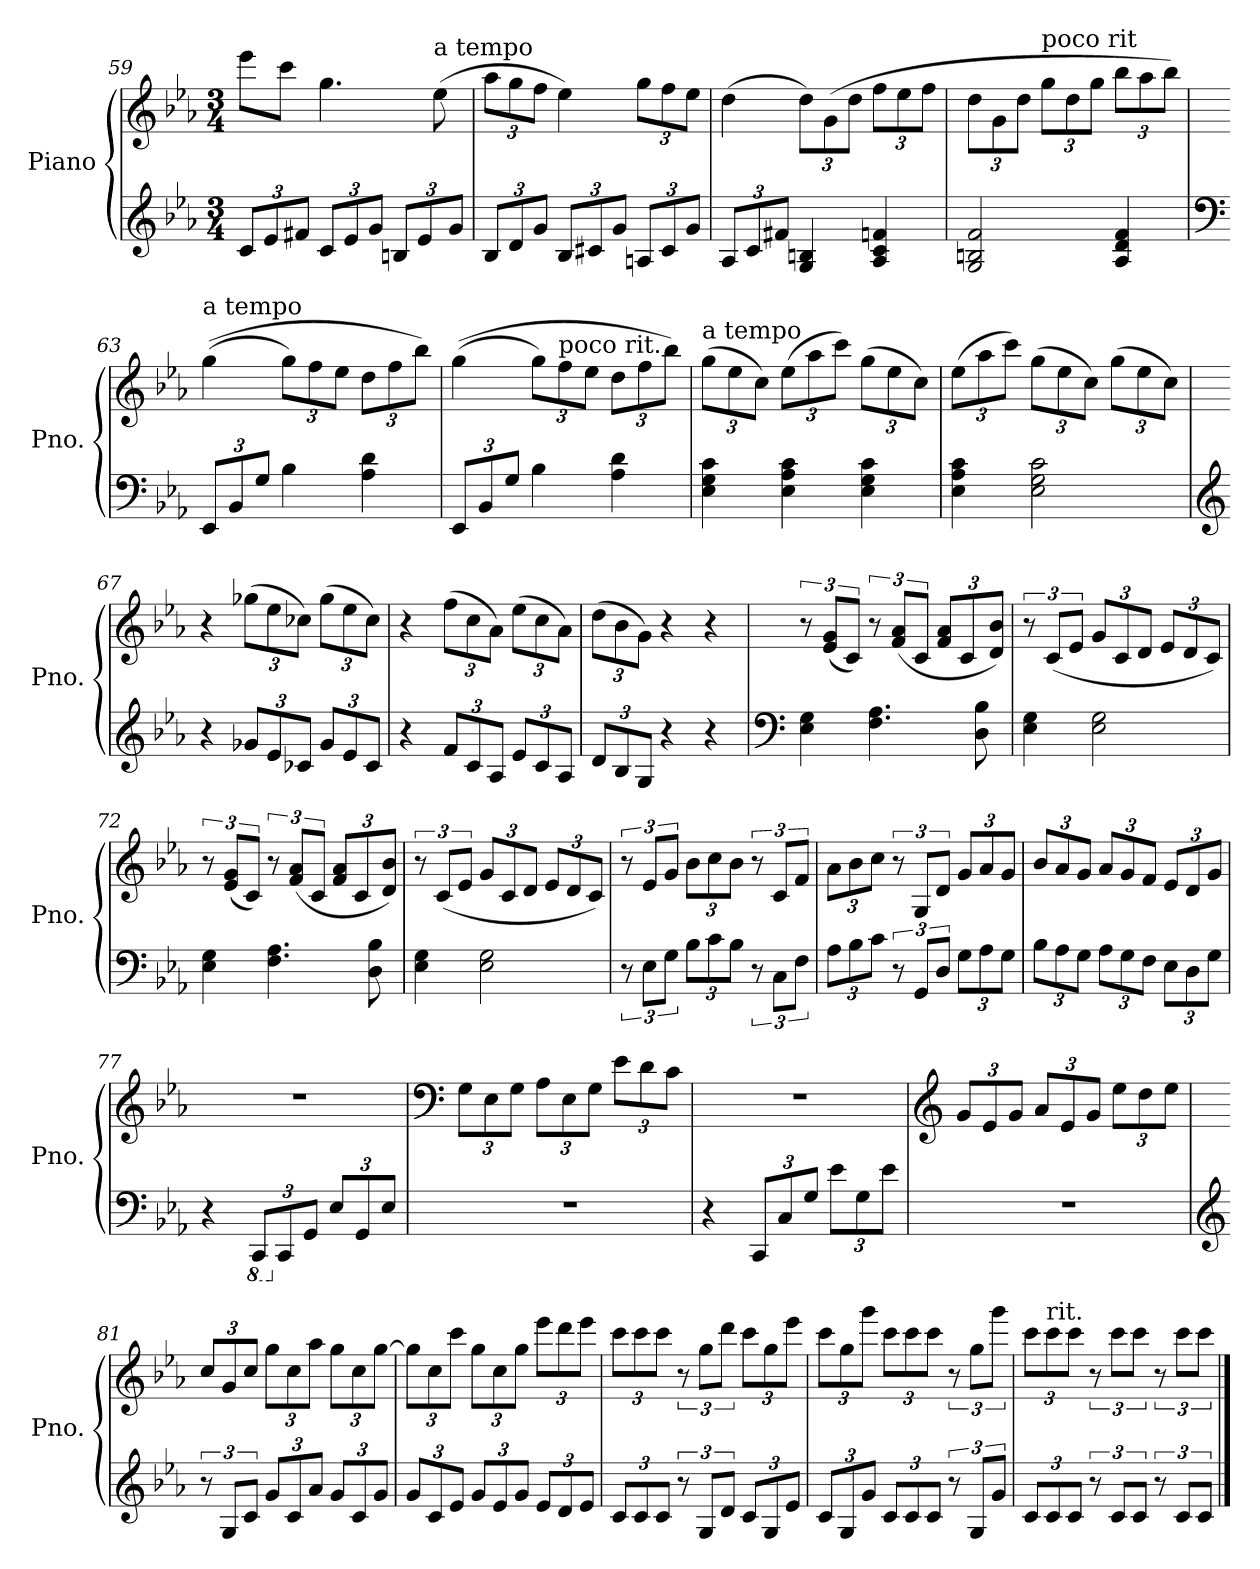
**kern	**kern
*part1	*part1
*staff2	*staff1
*I"Piano	*
*I'Pno.	*
*clefG2	*clefG2
*k[b-e-a-]	*k[b-e-a-]
*M3/4	*M3/4
*Xbrackettup	*
=59	=59
12c/L	8eee-\L
12e-/	.
.	8ccc\J
12f#X/J	.
12c/L	4.gg\
12e-/	.
12g/J	.
12Bn/L	.
12e-/	.
!	!LO:TX:a:t=a tempo
.	(8ee-\
12g/J	.
=60	=60
*	*Xbrackettup
12B-/L	12aa-\L
12d/	12gg\
12g/J	12ff\J
12B-/L	4ee-\)
12c#X/	.
12g/J	.
12An/L	12gg\L
12c#/	12ff\
12g/J	12ee-\J
=61	=61
12A-/L	(4dd\
12c/	.
12f#X/J	.
4G/ 4Bn/	12dd\L)
.	(12g\
.	12dd\J
4A-/ 4c/ 4fn/	12ff\L
.	12ee-\
.	12ff\J
=62	=62
2G/ 2Bn/ 2f/	12dd\L
.	12g\
.	12dd\J
!	!LO:TX:a:t=poco rit
.	12gg\L
.	12dd\
.	12gg\J
4A-/ 4d/ 4f/	12bb-\L
.	12aa-\
.	12bb-\J)
=63	=63
*clefF4	*
!	!LO:TX:a:t=a tempo
12EE-/L	((4gg\
12BB-/	.
12G/J	.
4B-\	12gg\L)
.	12ff\
.	12ee-\J
4A-\ 4d\	12dd\L
.	12ff\
.	12bb-\J)
=64	=64
12EE-/L	((4gg\
12BB-/	.
12G/J	.
4B-\	12gg\L)
!	!LO:TX:a:t=poco rit.
.	12ff\
.	12ee-\J
4A-\ 4d\	12dd\L
.	12ff\
.	12bb-\J)
=65	=65
!	!LO:TX:a:t=a tempo
4E-\ 4G\ 4c\	(12gg\L
.	12ee-\
.	12cc\J)
4E-\ 4A-\ 4c\	(12ee-\L
.	12aa-\
.	12ccc\J)
4E-\ 4G\ 4c\	(12gg\L
.	12ee-\
.	12cc\J)
=66	=66
4E-\ 4A-\ 4c\	(12ee-\L
.	12aa-\
.	12ccc\J)
2E-\ 2G\ 2c\	(12gg\L
.	12ee-\
.	12cc\J)
.	(12gg\L
.	12ee-\
.	12cc\J)
=67	=67
*clefG2	*
4r	4r
12g-X/L	(12gg-X\L
12e-/	12ee-\
12c-X/J	12cc-X\J)
12g-/L	(12gg-\L
12e-/	12ee-\
12c-/J	12cc-\J)
=68	=68
4r	4r
12f/L	(12ff\L
12c/	12cc\
12A-/J	12a-\J)
12e-/L	(12ee-\L
12c/	12cc\
12A-/J	12a-\J)
=69	=69
12d/L	(12dd\L
12B-/	12b-\
12G/J	12g\J)
4r	4r
4r	4r
=70	=70
*clefF4	*
*	*brackettup
4E-\ 4G\	12r
.	(12e-/ 12g/L
.	12c/J)
4.F\ 4.A-\	12r
.	(12f/ 12a-/L
.	12c/J
*	*Xbrackettup
.	12f/ 12a-/L
.	12c/
8D\ 8B-\	.
.	12d/ 12b-/J)
=71	=71
*	*brackettup
4E-\ 4G\	12r
.	(12c/L
.	12e-/J
*	*Xbrackettup
2E-\ 2G\	12g/L
.	12c/
.	12d/J
.	12e-/L
.	12d/
.	12c/J)
=72	=72
*	*brackettup
4E-\ 4G\	12r
.	(12e-/ 12g/L
.	12c/J)
4.F\ 4.A-\	12r
.	(12f/ 12a-/L
.	12c/J
*	*Xbrackettup
.	12f/ 12a-/L
.	12c/
8D\ 8B-\	.
.	12d/ 12b-/J)
=73	=73
*	*brackettup
4E-\ 4G\	12r
.	(12c/L
.	12e-/J
*	*Xbrackettup
2E-\ 2G\	12g/L
.	12c/
.	12d/J
.	12e-/L
.	12d/
.	12c/J)
=74	=74
*brackettup	*brackettup
12r	12r
12E-\L	12e-/L
12G\J	12g/J
*Xbrackettup	*Xbrackettup
12B-\L	12b-\L
12c\	12cc\
12B-\J	12b-\J
*brackettup	*brackettup
12r	12r
12C\L	12c/L
12F\J	12f/J
=75	=75
*Xbrackettup	*Xbrackettup
12A-\L	12a-\L
12B-\	12b-\
12c\J	12cc\J
*brackettup	*brackettup
12r	12r
12GG/L	12G/L
12D/J	12d/J
*Xbrackettup	*Xbrackettup
12G\L	12g/L
12A-\	12a-/
12G\J	12g/J
=76	=76
12B-\L	12b-/L
12A-\	12a-/
12G\J	12g/J
12A-\L	12a-/L
12G\	12g/
12F\J	12f/J
12E-\L	12e-/L
12D\	12d/
12G\J	12g/J
=77	=77
4r	2.r
*8ba	*
12CCC/L	.
*X8ba	*
12CC/	.
12GG/J	.
12E-/L	.
12GG/	.
12E-/J	.
=78	=78
*	*clefF4
2.r	12G\L
.	12E-\
.	12G\J
.	12A-\L
.	12E-\
.	12G\J
.	12e-\L
.	12d\
.	12c\J
=79	=79
4r	2.r
12CC/L	.
12C/	.
12G/J	.
12e-\L	.
12G\	.
12e-\J	.
=80	=80
*	*clefG2
2.r	12g/L
.	12e-/
.	12g/J
.	12a-/L
.	12e-/
.	12g/J
.	12ee-\L
.	12dd\
.	12ee-\J
=81	=81
*clefG2	*
*brackettup	*
12r	12cc/L
12G/L	12g/
12c/J	12cc/J
*Xbrackettup	*
12g/L	12gg\L
12c/	12cc\
12a-/J	12aa-\J
12g/L	12gg\L
12c/	12cc\
12g/J	[12gg\J
=82	=82
12g/L	12gg\L]
12c/	12cc\
12e-/J	12ccc\J
12g/L	12gg\L
12e-/	12cc\
12g/J	12gg\J
12e-/L	12eee-\L
12d/	12ddd\
12e-/J	12eee-\J
=83	=83
12c/L	12ccc\L
12c/	12ccc\
12c/J	12ccc\J
*brackettup	*brackettup
12r	12r
12G/L	12gg\L
12d/J	12ddd\J
*Xbrackettup	*Xbrackettup
12c/L	12ccc\L
12G/	12gg\
12e-/J	12eee-\J
=84	=84
12c/L	12ccc\L
12G/	12gg\
12g/J	12ggg\J
12c/L	12ccc\L
12c/	12ccc\
12c/J	12ccc\J
*brackettup	*brackettup
12r	12r
12G/L	12gg\L
12g/J	12ggg\J
=85	=85
*Xbrackettup	*Xbrackettup
12c/L	12ccc\L
!	!LO:TX:a:t=rit.
12c/	12ccc\
12c/J	12ccc\J
*brackettup	*brackettup
12r	12r
12c/L	12ccc\L
12c/J	12ccc\J
12r	12r
12c/L	12ccc\L
12c/J	12ccc\J
==	==
*-	*-
